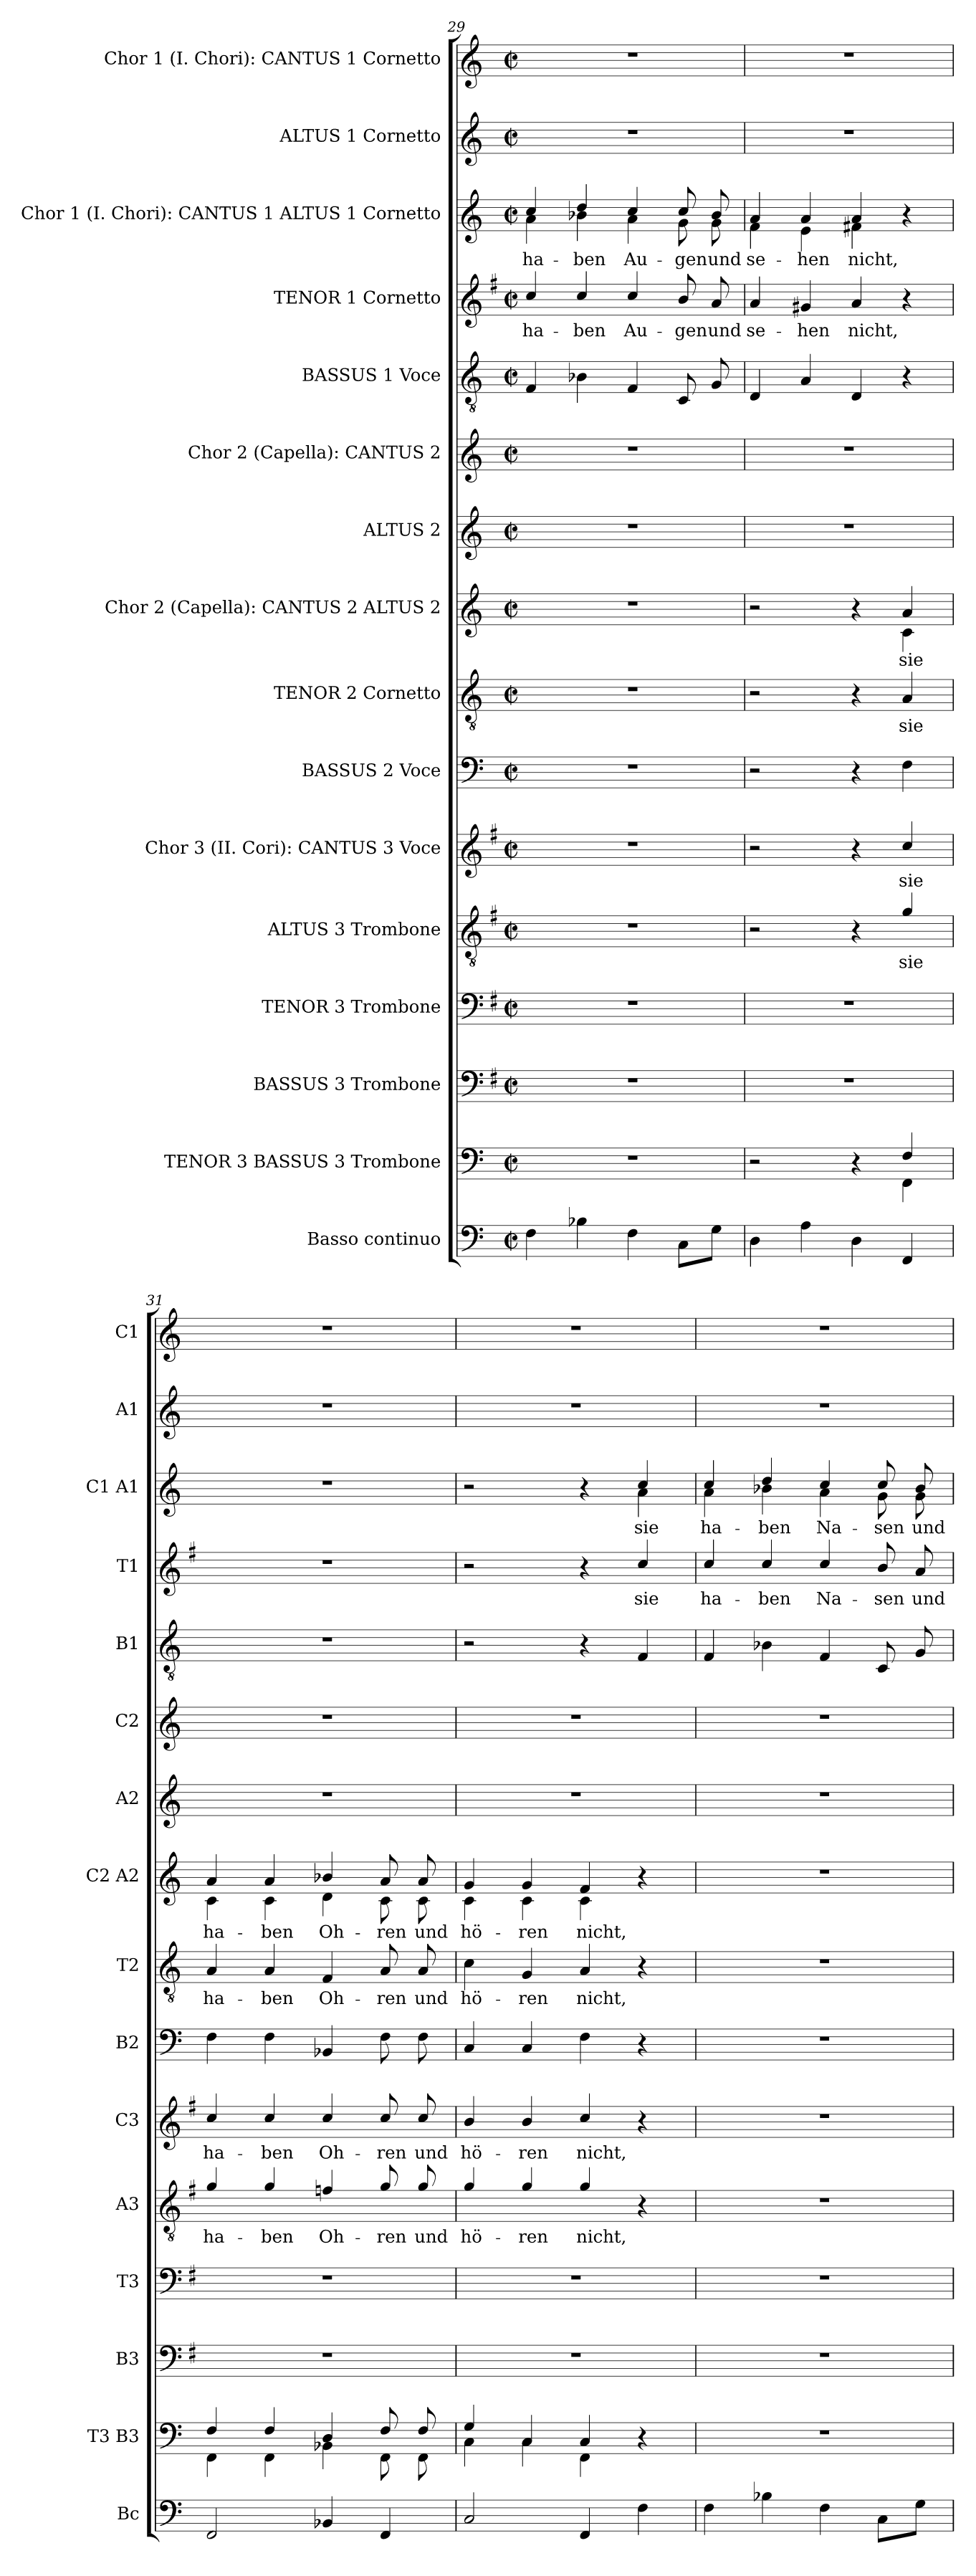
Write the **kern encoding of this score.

**kern	**kern	**kern	**kern	**kern	**text	**kern	**text	**kern	**kern	**text	**kern	**text	**kern	**kern	**kern	**kern	**text	**kern	**text	**kern	**kern
*part16	*part15	*part14	*part13	*part12	*part12	*part11	*part11	*part10	*part9	*part9	*part8	*part8	*part7	*part6	*part5	*part4	*part4	*part3	*part3	*part2	*part1
*staff16	*staff15	*staff14	*staff13	*staff12	*staff12	*staff11	*staff11	*staff10	*staff9	*staff9	*staff8	*staff8	*staff7	*staff6	*staff5	*staff4	*staff4	*staff3	*staff3	*staff2	*staff1
*I"Basso continuo	*I"TENOR 3 BASSUS 3 Trombone	*I"BASSUS 3 Trombone	*I"TENOR 3 Trombone	*I"ALTUS 3 Trombone	*	*I"Chor 3 (II. Cori): CANTUS 3 Voce	*	*I"BASSUS 2 Voce	*I"TENOR 2 Cornetto	*	*I"Chor 2 (Capella): CANTUS 2 ALTUS 2	*	*I"ALTUS 2	*I"Chor 2 (Capella): CANTUS 2	*I"BASSUS 1 Voce	*I"TENOR 1 Cornetto	*	*I"Chor 1 (I. Chori): CANTUS 1 ALTUS 1 Cornetto	*	*I"ALTUS 1 Cornetto	*I"Chor 1 (I. Chori): CANTUS 1 Cornetto
*I'Bc	*I'T3 B3	*I'B3	*I'T3	*I'A3	*	*I'C3	*	*I'B2	*I'T2	*	*I'C2 A2	*	*I'A2	*I'C2	*I'B1	*I'T1	*	*I'C1 A1	*	*I'A1	*I'C1
*clefF4	*clefF4	*clefF4	*clefF4	*clefGv2	*	*clefG2	*	*clefF4	*clefGv2	*	*clefG2	*	*clefG2	*clefG2	*clefGv2	*clefG2	*	*clefG2	*	*clefG2	*clefG2
*	*	*ITrd4c7	*ITrd4c7	*ITrd4c7	*	*ITrd4c7	*	*	*	*	*	*	*	*	*	*ITrd4c7	*	*	*	*	*
*k[]	*k[]	*k[]	*k[]	*k[]	*	*k[]	*	*k[]	*k[]	*	*k[]	*	*k[]	*k[]	*k[]	*k[]	*	*k[]	*	*k[]	*k[]
*M2/2	*M2/2	*M2/2	*M2/2	*M2/2	*	*M2/2	*	*M2/2	*M2/2	*	*M2/2	*	*M2/2	*M2/2	*M2/2	*M2/2	*	*M2/2	*	*M2/2	*M2/2
*met(c|)	*met(c|)	*met(c|)	*met(c|)	*met(c|)	*	*met(c|)	*	*met(c|)	*met(c|)	*	*met(c|)	*	*met(c|)	*met(c|)	*met(c|)	*met(c|)	*	*met(c|)	*	*met(c|)	*met(c|)
=29	=29	=29	=29	=29	=29	=29	=29	=29	=29	=29	=29	=29	=29	=29	=29	=29	=29	=29	=29	=29	=29
*	*	*	*	*	*	*	*	*	*	*	*	*	*	*	*	*	*	*^	*	*	*
4F\	1r	1r	1r	1r	.	1r	.	1r	1r	.	1r	.	1r	1r	4F/	4f/	ha-	4cc/	4a\	ha-	1r	1r
4B-X\	.	.	.	.	.	.	.	.	.	.	.	.	.	.	4B-X\	4f/	ben	4dd/	4b-X\	ben	.	.
4F\	.	.	.	.	.	.	.	.	.	.	.	.	.	.	4F/	4f/	Au-	4cc/	4a\	Au-	.	.
8C\L	.	.	.	.	.	.	.	.	.	.	.	.	.	.	8C/	8e/	gen	8cc/	8g\	gen	.	.
8G\J	.	.	.	.	.	.	.	.	.	.	.	.	.	.	8G/	8d/	und	8b-/	8g\	und	.	.
!!LO:LB:g=z
=30	=30	=30	=30	=30	=30	=30	=30	=30	=30	=30	=30	=30	=30	=30	=30	=30	=30	=30	=30	=30	=30	=30
*	*^	*	*	*	*	*	*	*	*	*	*^	*	*	*	*	*	*	*	*	*	*	*
4D\	2r	2ryy	1r	1r	2r	.	2r	.	2r	2r	.	2r	2ryy	.	1r	1r	4D/	4d/	se-	4a/	4f\	se-	1r	1r
4A\	.	.	.	.	.	.	.	.	.	.	.	.	.	.	.	.	4A/	4c#X/	hen	4a/	4e\	hen	.	.
4D\	4r	4ryy	.	.	4r	.	4r	.	4r	4r	.	4r	4ryy	.	.	.	4D/	4d/	nicht,	4a/	4f#X\	nicht,	.	.
4FF/	4F/	4FF\	.	.	4c/	sie	4f/	sie	4F\	4A/	sie	4a/	4c\	sie	.	.	4r	4r	.	4r	4ryy	.	.	.
*	*	*	*	*	*	*	*	*	*	*	*	*	*	*	*	*	*	*	*	*v	*v	*	*	*
=31	=31	=31	=31	=31	=31	=31	=31	=31	=31	=31	=31	=31	=31	=31	=31	=31	=31	=31	=31	=31	=31	=31	=31
2FF/	4F/	4FF\	1r	1r	4c/	ha-	4f/	ha-	4F\	4A/	ha-	4a/	4c\	ha-	1r	1r	1r	1r	.	1r	.	1r	1r
.	4F/	4FF\	.	.	4c/	ben	4f/	ben	4F\	4A/	ben	4a/	4c\	ben	.	.	.	.	.	.	.	.	.
4BB-X/	4D/	4BB-X\	.	.	4B-X/	Oh-	4f/	Oh-	4BB-X/	4F/	Oh-	4b-X/	4d\	Oh-	.	.	.	.	.	.	.	.	.
4FF/	8F/	8FF\	.	.	8c/	ren	8f/	ren	8F\	8A/	ren	8a/	8c\	ren	.	.	.	.	.	.	.	.	.
.	8F/	8FF\	.	.	8c/	und	8f/	und	8F\	8A/	und	8a/	8c\	und	.	.	.	.	.	.	.	.	.
=32	=32	=32	=32	=32	=32	=32	=32	=32	=32	=32	=32	=32	=32	=32	=32	=32	=32	=32	=32	=32	=32	=32	=32
*	*	*	*	*	*	*	*	*	*	*	*	*	*	*	*	*	*	*	*	*^	*	*	*
2C/	4G/	4C\	1r	1r	4c/	hö-	4e/	hö-	4C/	4c\	hö-	4g/	4c\	hö-	1r	1r	2r	2r	.	2r	2ryy	.	1r	1r
.	4C/	4C\	.	.	4c/	ren	4e/	ren	4C/	4G/	ren	4g/	4c\	ren	.	.	.	.	.	.	.	.	.	.
4FF/	4C/	4FF\	.	.	4c/	nicht,	4f/	nicht,	4F\	4A/	nicht,	4f/	4c\	nicht,	.	.	4r	4r	.	4r	4ryy	.	.	.
4F\	4r	4ryy	.	.	4r	.	4r	.	4r	4r	.	4r	4ryy	.	.	.	4F/	4f/	sie	4cc/	4a\	sie	.	.
*	*v	*v	*	*	*	*	*	*	*	*	*	*v	*v	*	*	*	*	*	*	*	*	*	*	*
=33	=33	=33	=33	=33	=33	=33	=33	=33	=33	=33	=33	=33	=33	=33	=33	=33	=33	=33	=33	=33	=33	=33
4F\	1r	1r	1r	1r	.	1r	.	1r	1r	.	1r	.	1r	1r	4F/	4f/	ha-	4cc/	4a\	ha-	1r	1r
4B-X\	.	.	.	.	.	.	.	.	.	.	.	.	.	.	4B-X\	4f/	ben	4dd/	4b-X\	ben	.	.
4F\	.	.	.	.	.	.	.	.	.	.	.	.	.	.	4F/	4f/	Na-	4cc/	4a\	Na-	.	.
8C\L	.	.	.	.	.	.	.	.	.	.	.	.	.	.	8C/	8e/	sen	8cc/	8g\	sen	.	.
8G\J	.	.	.	.	.	.	.	.	.	.	.	.	.	.	8G/	8d/	und	8b-/	8g\	und	.	.
*	*	*	*	*	*	*	*	*	*	*	*	*	*	*	*	*	*	*v	*v	*	*	*
=	=	=	=	=	=	=	=	=	=	=	=	=	=	=	=	=	=	=	=	=	=
*-	*-	*-	*-	*-	*-	*-	*-	*-	*-	*-	*-	*-	*-	*-	*-	*-	*-	*-	*-	*-	*-
